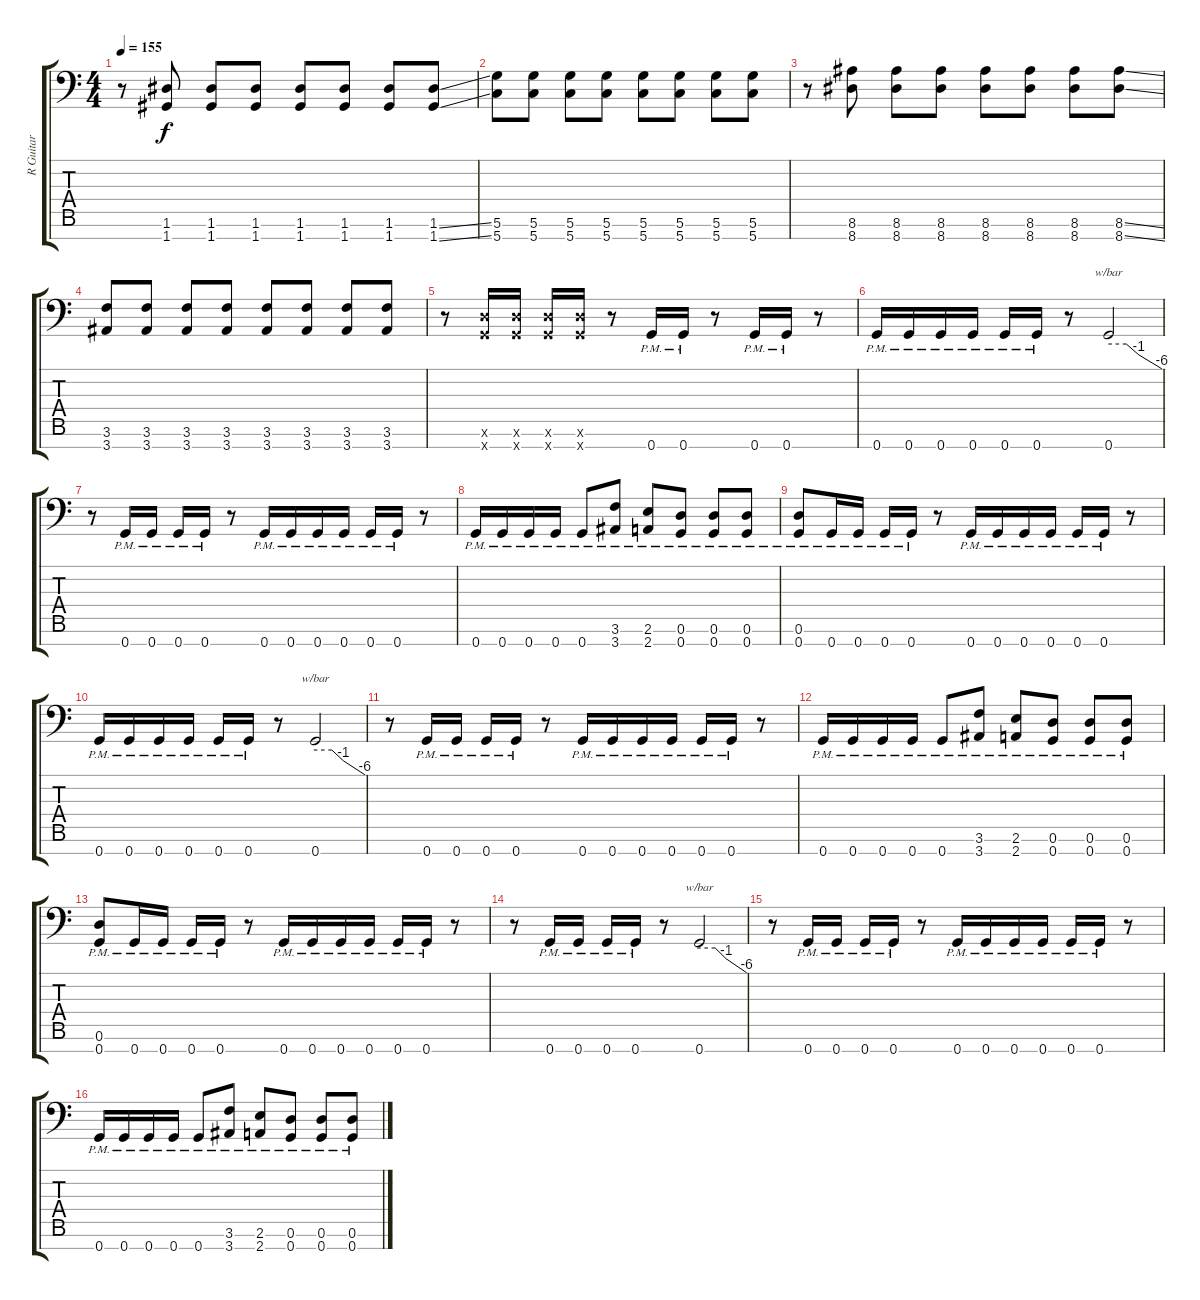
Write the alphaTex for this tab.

\track ("R Guitar" "R Guitar") {instrument distortionguitar}
\staff {score tabs}
\tuning (D4 A3 F3 C3 G2 D2 G1) {hide}
\ts (4 4)
\tempo 155
\clef f4
\ks c
r.8{dy f} (1.6 1.7).8 (1.6 1.7).8 (1.6 1.7).8 (1.6 1.7).8 (1.6 1.7).8 (1.6 1.7).8 (1.6{ss} 1.7{ss}).8 |
(5.6 5.7).8 (5.6 5.7).8 (5.6 5.7).8 (5.6 5.7).8 (5.6 5.7).8 (5.6 5.7).8 (5.6 5.7).8 (5.6 5.7).8 |
r.8 (8.6 8.7).8 (8.6 8.7).8 (8.6 8.7).8 (8.6 8.7).8 (8.6 8.7).8 (8.6 8.7).8 (8.6{ss} 8.7{ss}).8 |
(3.6 3.7).8 (3.6 3.7).8 (3.6 3.7).8 (3.6 3.7).8 (3.6 3.7).8 (3.6 3.7).8 (3.6 3.7).8 (3.6 3.7).8 |
r.8 (0.6{x} 0.7{x}).16 (0.6{x} 0.7{x}).16 (0.6{x} 0.7{x}).16 (0.6{x} 0.7{x}).16 r.8 0.7{pm}.16 0.7{pm}.16 r.8 0.7{pm}.16 0.7{pm}.16 r.8 |
0.7{pm}.16 0.7{pm}.16 0.7{pm}.16 0.7{pm}.16 0.7{pm}.16 0.7{pm}.16 r.8 0.7.2{tbe (custom default 0 0 20 0 34 -4 60 -24)} |
r.8 0.7{pm}.16 0.7{pm}.16 0.7{pm}.16 0.7{pm}.16 r.8 0.7{pm}.16 0.7{pm}.16 0.7{pm}.16 0.7{pm}.16 0.7{pm}.16 0.7{pm}.16 r.8 |
0.7{pm}.16 0.7{pm}.16 0.7{pm}.16 0.7{pm}.16 0.7{pm}.8 (3.6{pm} 3.7{pm}).8 (2.6{pm} 2.7{pm}).8 (0.6{pm} 0.7{pm}).8 (0.6{pm} 0.7{pm}).8 (0.6{pm} 0.7{pm}).8 |
(0.6{pm} 0.7{pm}).8 0.7{pm}.16 0.7{pm}.16 0.7{pm}.16 0.7{pm}.16 r.8 0.7{pm}.16 0.7{pm}.16 0.7{pm}.16 0.7{pm}.16 0.7{pm}.16 0.7{pm}.16 r.8 |
0.7{pm}.16 0.7{pm}.16 0.7{pm}.16 0.7{pm}.16 0.7{pm}.16 0.7{pm}.16 r.8 0.7.2{tbe (custom default 0 0 20 0 34 -4 60 -24)} |
r.8 0.7{pm}.16 0.7{pm}.16 0.7{pm}.16 0.7{pm}.16 r.8 0.7{pm}.16 0.7{pm}.16 0.7{pm}.16 0.7{pm}.16 0.7{pm}.16 0.7{pm}.16 r.8 |
0.7{pm}.16 0.7{pm}.16 0.7{pm}.16 0.7{pm}.16 0.7{pm}.8 (3.6{pm} 3.7{pm}).8 (2.6{pm} 2.7{pm}).8 (0.6{pm} 0.7{pm}).8 (0.6{pm} 0.7{pm}).8 (0.6{pm} 0.7{pm}).8 |
(0.6{pm} 0.7{pm}).8 0.7{pm}.16 0.7{pm}.16 0.7{pm}.16 0.7{pm}.16 r.8 0.7{pm}.16 0.7{pm}.16 0.7{pm}.16 0.7{pm}.16 0.7{pm}.16 0.7{pm}.16 r.8 |
r.8 0.7{pm}.16 0.7{pm}.16 0.7{pm}.16 0.7{pm}.16 r.8 0.7.2{tbe (custom default 0 0 20 0 34 -4 60 -24)} |
r.8 0.7{pm}.16 0.7{pm}.16 0.7{pm}.16 0.7{pm}.16 r.8 0.7{pm}.16 0.7{pm}.16 0.7{pm}.16 0.7{pm}.16 0.7{pm}.16 0.7{pm}.16 r.8 |
0.7{pm}.16 0.7{pm}.16 0.7{pm}.16 0.7{pm}.16 0.7{pm}.8 (3.6{pm} 3.7{pm}).8 (2.6{pm} 2.7{pm}).8 (0.6{pm} 0.7{pm}).8 (0.6{pm} 0.7{pm}).8 (0.6{pm} 0.7{pm}).8
